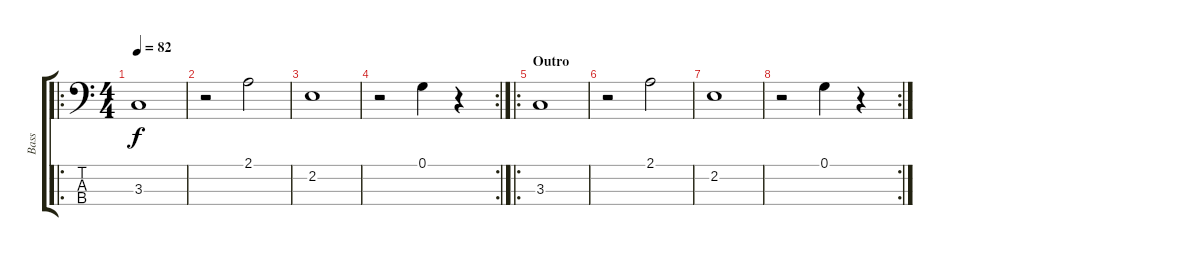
\track ("Bass" "Bass") {instrument electricbassfinger}
\staff {score tabs}
\tuning (G2 D2 A1 E1) {hide}
\ro
\ts (4 4)
\tempo 82
\clef f4
\ks c
3.3.1{dy f} |
r.2 2.1.2 |
2.2.1 |
\rc 2
r.2 0.1.4 r.4 |
\ro
\section ("" "Outro")
3.3.1 |
r.2 2.1.2 |
2.2.1 |
\rc 2
r.2 0.1.4 r.4
